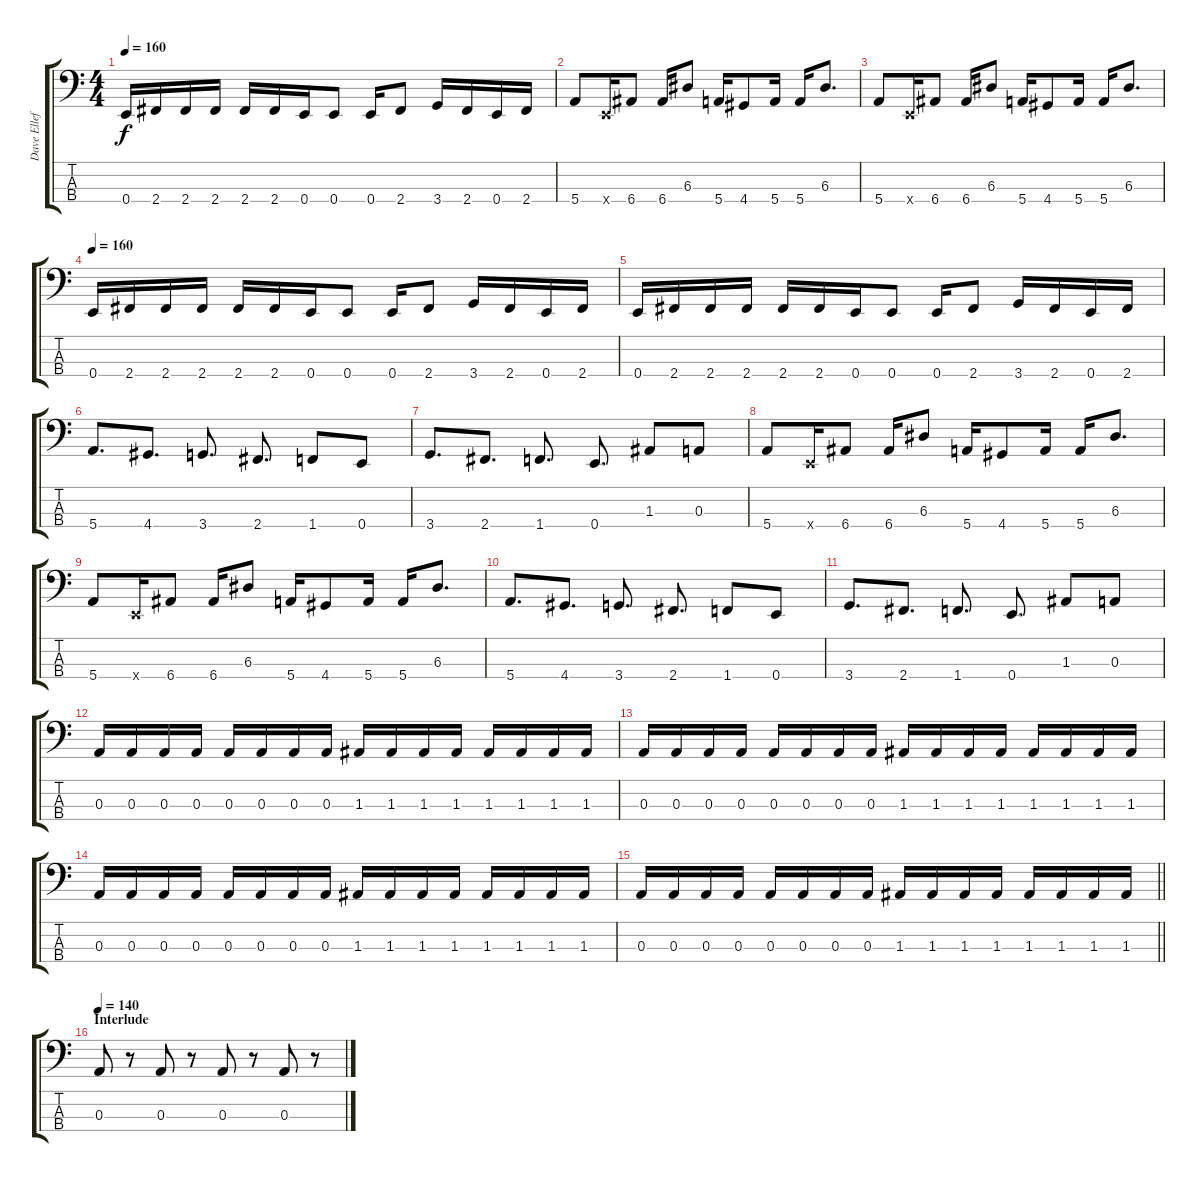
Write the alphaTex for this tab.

\track ("Dave Ellefson" "Dave Ellef") {instrument electricbasspick}
\staff {score tabs}
\tuning (G2 D2 A1 E1) {hide}
\ts (4 4)
\tempo 160
\clef f4
\ks c
0.4.16{dy f} 2.4.16 2.4.16 2.4.16 2.4.16 2.4.16 0.4.16 0.4.8 0.4.16 2.4.8 3.4.16 2.4.16 0.4.16 2.4.16 |
5.4.8 0.4{x}.16 6.4.8 6.4.16 6.3.8 5.4.16 4.4.8 5.4.16 5.4.16 6.3.8{d} |
5.4.8 0.4{x}.16 6.4.8 6.4.16 6.3.8 5.4.16 4.4.8 5.4.16 5.4.16 6.3.8{d} |
\tempo 160
0.4.16 2.4.16 2.4.16 2.4.16 2.4.16 2.4.16 0.4.16 0.4.8 0.4.16 2.4.8 3.4.16 2.4.16 0.4.16 2.4.16 |
0.4.16 2.4.16 2.4.16 2.4.16 2.4.16 2.4.16 0.4.16 0.4.8 0.4.16 2.4.8 3.4.16 2.4.16 0.4.16 2.4.16 |
5.4.8{d} 4.4.8{d} 3.4.8{d} 2.4.8{d} 1.4.8 0.4.8 |
3.4.8{d} 2.4.8{d} 1.4.8{d} 0.4.8{d} 1.3.8 0.3.8 |
5.4.8 0.4{x}.16 6.4.8 6.4.16 6.3.8 5.4.16 4.4.8 5.4.16 5.4.16 6.3.8{d} |
5.4.8 0.4{x}.16 6.4.8 6.4.16 6.3.8 5.4.16 4.4.8 5.4.16 5.4.16 6.3.8{d} |
5.4.8{d} 4.4.8{d} 3.4.8{d} 2.4.8{d} 1.4.8 0.4.8 |
3.4.8{d} 2.4.8{d} 1.4.8{d} 0.4.8{d} 1.3.8 0.3.8 |
0.3.16 0.3.16 0.3.16 0.3.16 0.3.16 0.3.16 0.3.16 0.3.16 1.3.16 1.3.16 1.3.16 1.3.16 1.3.16 1.3.16 1.3.16 1.3.16 |
0.3.16 0.3.16 0.3.16 0.3.16 0.3.16 0.3.16 0.3.16 0.3.16 1.3.16 1.3.16 1.3.16 1.3.16 1.3.16 1.3.16 1.3.16 1.3.16 |
0.3.16 0.3.16 0.3.16 0.3.16 0.3.16 0.3.16 0.3.16 0.3.16 1.3.16 1.3.16 1.3.16 1.3.16 1.3.16 1.3.16 1.3.16 1.3.16 |
\barLineRight lightlight
0.3.16 0.3.16 0.3.16 0.3.16 0.3.16 0.3.16 0.3.16 0.3.16 1.3.16 1.3.16 1.3.16 1.3.16 1.3.16 1.3.16 1.3.16 1.3.16 |
\section ("" "Interlude")
\tempo 140
0.3.8 r.8 0.3.8 r.8 0.3.8 r.8 0.3.8 r.8
